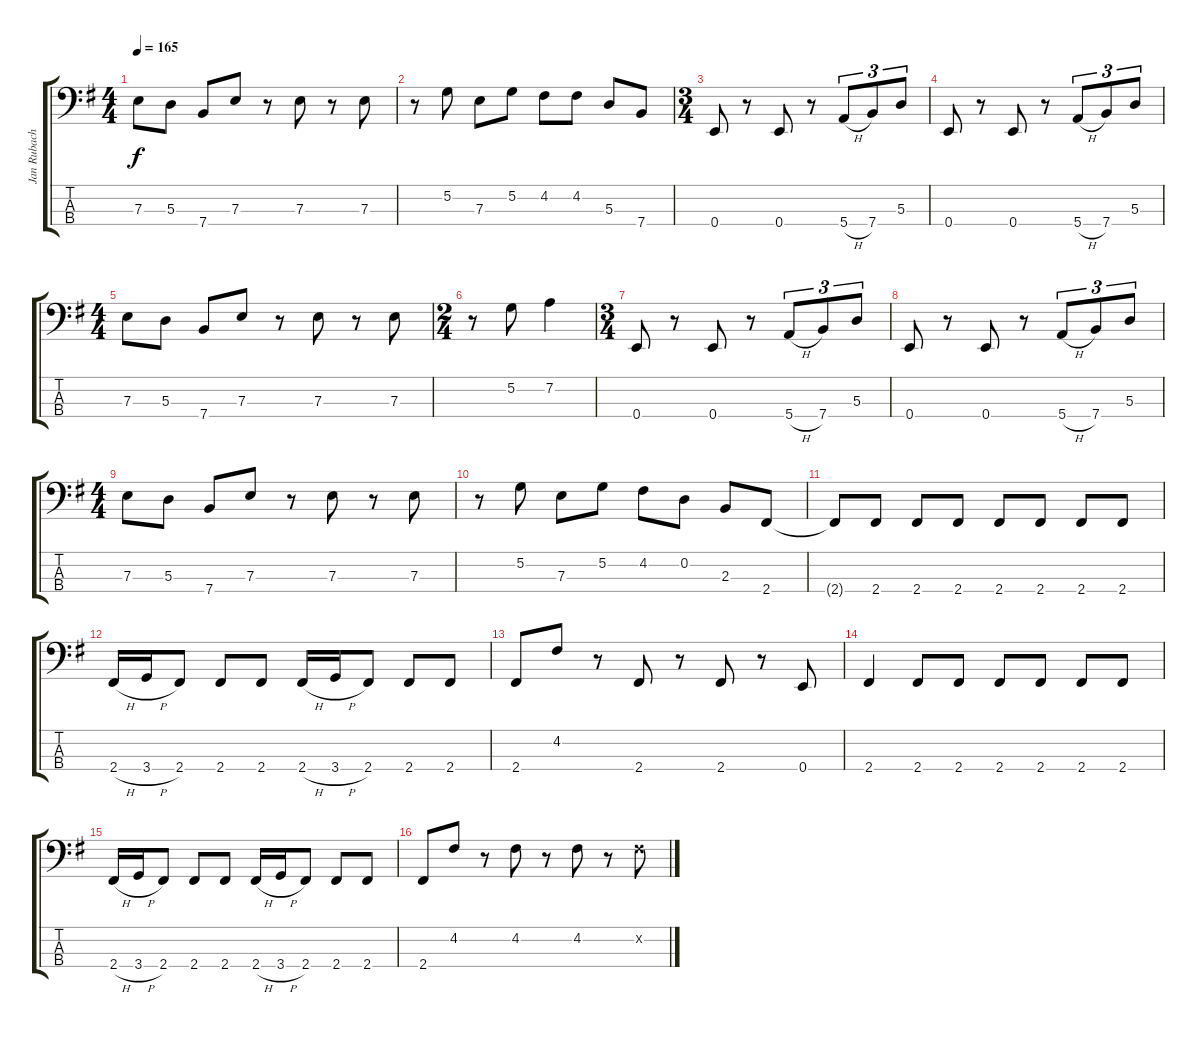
\track ("Jan Rubach" "Jan Rubach") {instrument electricbassfinger}
\staff {score tabs}
\tuning (G2 D2 A1 E1) {hide}
\ts (4 4)
\tempo 165
\clef f4
\ks g
7.3.8{dy f} 5.3.8 7.4.8 7.3.8 r.8 7.3.8 r.8 7.3.8 |
r.8 5.2.8 7.3.8 5.2.8 4.2.8 4.2.8 5.3.8 7.4.8 |
\ts (3 4)
0.4.8 r.8 0.4.8 r.8 5.4{h}.8{tu (3 2)} 7.4.8{tu (3 2)} 5.3.8{tu (3 2)} |
0.4.8 r.8 0.4.8 r.8 5.4{h}.8{tu (3 2)} 7.4.8{tu (3 2)} 5.3.8{tu (3 2)} |
\ts (4 4)
7.3.8 5.3.8 7.4.8 7.3.8 r.8 7.3.8 r.8 7.3.8 |
\ts (2 4)
r.8 5.2.8 7.2.4 |
\ts (3 4)
0.4.8 r.8 0.4.8 r.8 5.4{h}.8{tu (3 2)} 7.4.8{tu (3 2)} 5.3.8{tu (3 2)} |
0.4.8 r.8 0.4.8 r.8 5.4{h}.8{tu (3 2)} 7.4.8{tu (3 2)} 5.3.8{tu (3 2)} |
\ts (4 4)
7.3.8 5.3.8 7.4.8 7.3.8 r.8 7.3.8 r.8 7.3.8 |
r.8 5.2.8 7.3.8 5.2.8 4.2.8 0.2.8 2.3.8 2.4.8 |
2.4{t}.8 2.4.8 2.4.8 2.4.8 2.4.8 2.4.8 2.4.8 2.4.8 |
2.4{h}.16 3.4{h}.16 2.4.8 2.4.8 2.4.8 2.4{h}.16 3.4{h}.16 2.4.8 2.4.8 2.4.8 |
2.4.8 4.2.8 r.8 2.4.8 r.8 2.4.8 r.8 0.4.8 |
2.4.4 2.4.8 2.4.8 2.4.8 2.4.8 2.4.8 2.4.8 |
2.4{h}.16 3.4{h}.16 2.4.8 2.4.8 2.4.8 2.4{h}.16 3.4{h}.16 2.4.8 2.4.8 2.4.8 |
2.4.8 4.2.8 r.8 4.2.8 r.8 4.2.8 r.8 4.2{x}.8
